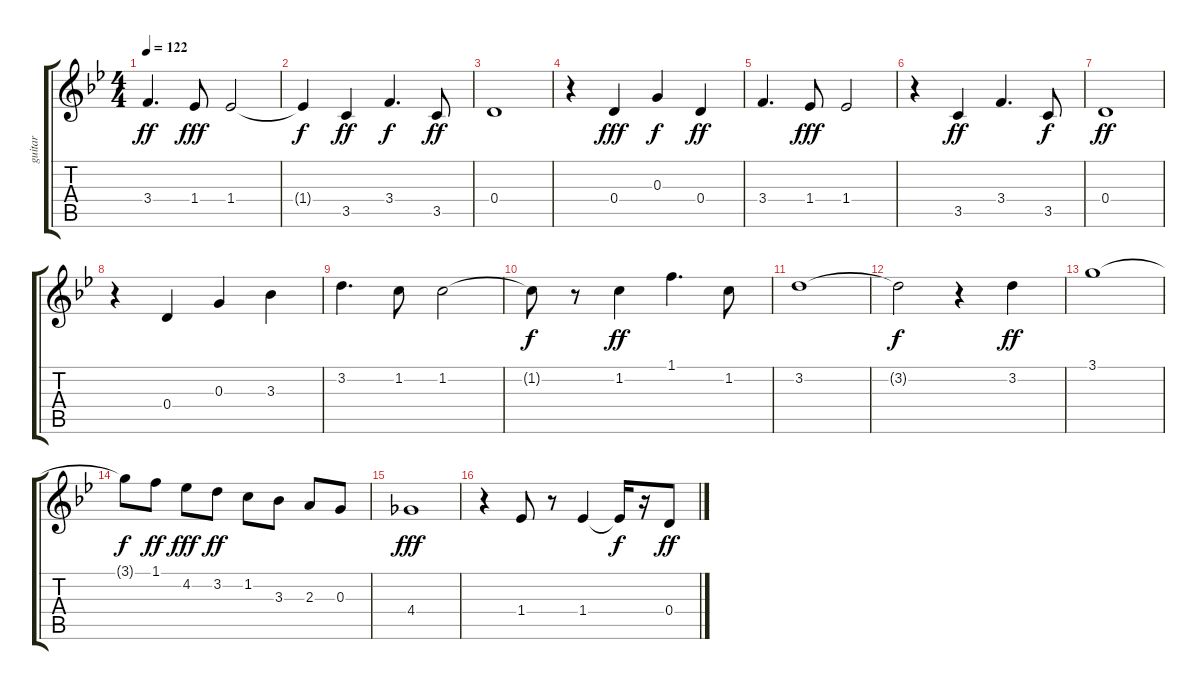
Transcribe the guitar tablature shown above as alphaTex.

\track ("guitar" "guitar") {instrument acousticguitarnylon}
\staff {score tabs}
\tuning (E4 B3 G3 D3 A2 E2) {hide}
\ts (4 4)
\tempo 122
\clef g2
\ks gminor
3.4.4{d dy ff} 1.4.8{dy fff} 1.4.2 |
1.4{t}.4{dy f} 3.5.4{dy ff} 3.4.4{d dy f} 3.5.8{dy ff} |
0.4.1 |
r.4 0.4.4{dy fff} 0.3.4{dy f} 0.4.4{dy ff} |
3.4.4{d} 1.4.8{dy fff} 1.4.2 |
r.4 3.5.4{dy ff} 3.4.4{d} 3.5.8{dy f} |
0.4.1{dy ff} |
r.4 0.4.4 0.3.4 3.3.4 |
3.2.4{d} 1.2.8 1.2.2 |
1.2{t}.8{dy f} r.8 1.2.4{dy ff} 1.1.4{d} 1.2.8 |
3.2.1 |
3.2{t}.2{dy f} r.4 3.2.4{dy ff} |
3.1.1 |
3.1{t}.8{dy f} 1.1.8{dy ff} 4.2.8{dy fff} 3.2.8{dy ff} 1.2.8 3.3.8 2.3.8 0.3.8 |
4.4.1{dy fff} |
r.4 1.4.8 r.8 1.4.4 1.4{t}.16{dy f} r.16 0.4.8{dy ff}
